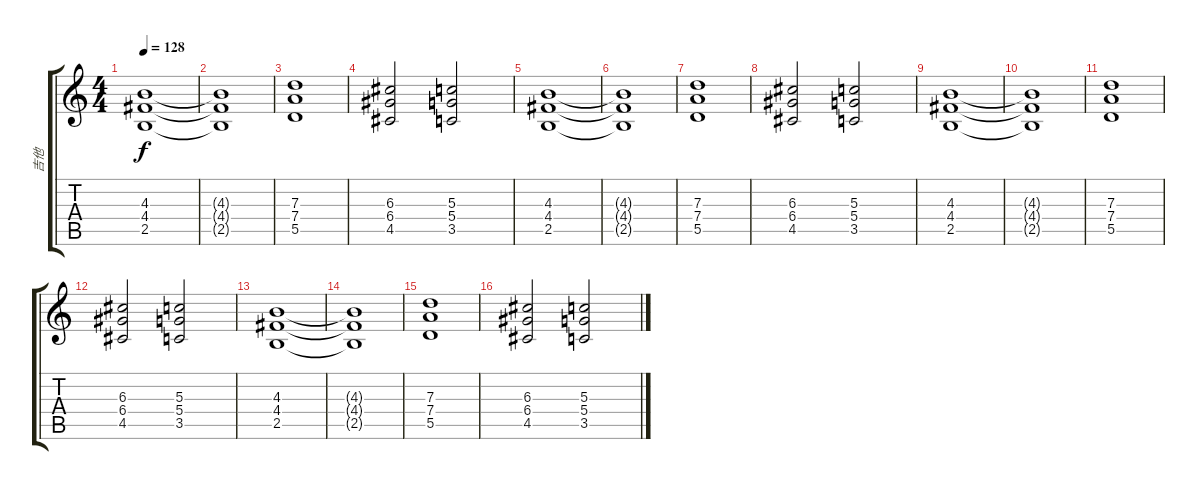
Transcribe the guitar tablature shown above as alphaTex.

\track ("吉他" "吉他") {instrument overdrivenguitar}
\staff {score tabs}
\tuning (E4 B3 G3 D3 A2 E2) {hide}
\ts (4 4)
\tempo 128
\clef g2
\ks c
(4.3 4.4 2.5).1{dy f} |
(4.3{t} 4.4{t} 2.5{t}).1 |
(7.3 7.4 5.5).1 |
(6.3 6.4 4.5).2 (5.3 5.4 3.5).2 |
(4.3 4.4 2.5).1 |
(4.3{t} 4.4{t} 2.5{t}).1 |
(7.3 7.4 5.5).1 |
(6.3 6.4 4.5).2 (5.3 5.4 3.5).2 |
(4.3 4.4 2.5).1 |
(4.3{t} 4.4{t} 2.5{t}).1 |
(7.3 7.4 5.5).1 |
(6.3 6.4 4.5).2 (5.3 5.4 3.5).2 |
(4.3 4.4 2.5).1 |
(4.3{t} 4.4{t} 2.5{t}).1 |
(7.3 7.4 5.5).1 |
(6.3 6.4 4.5).2 (5.3 5.4 3.5).2
